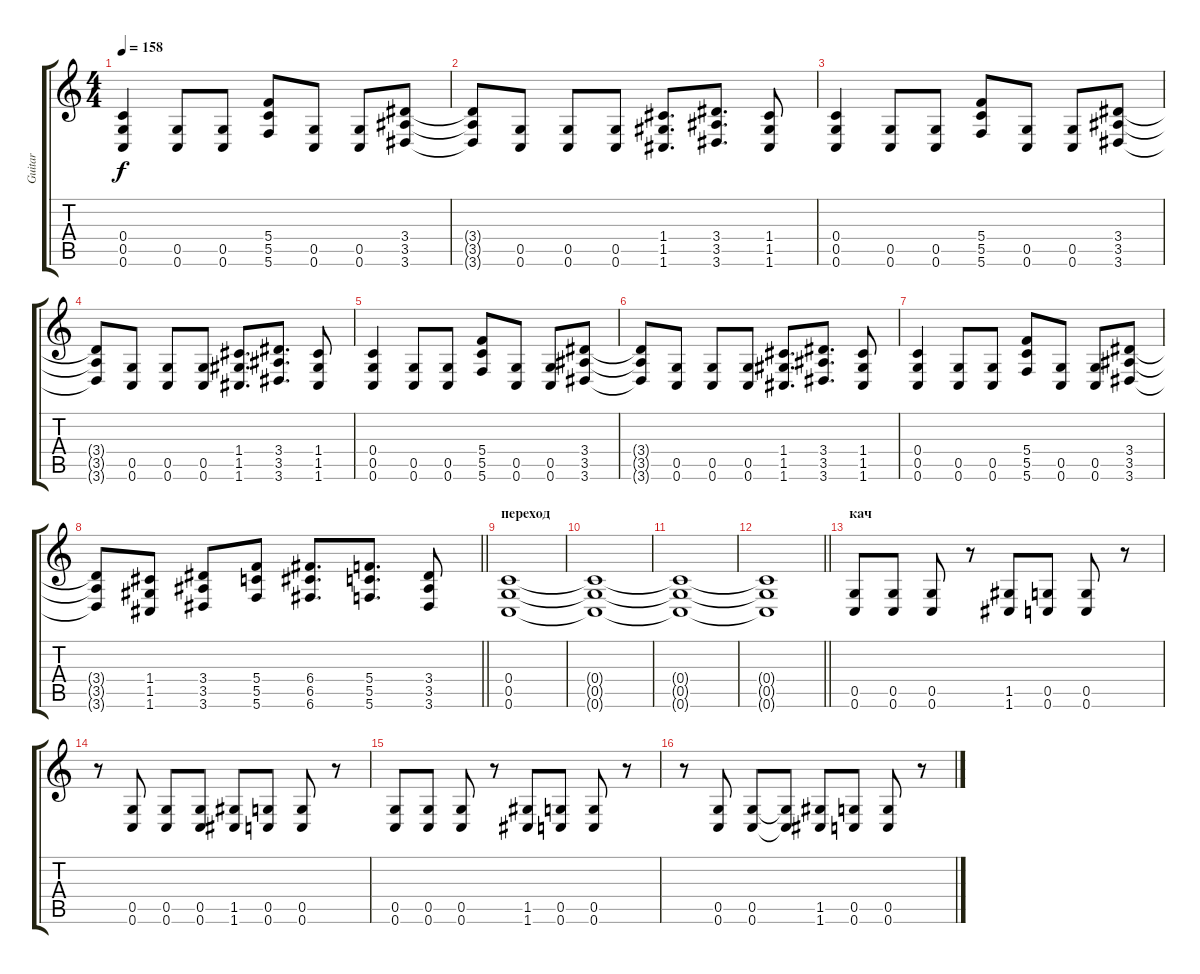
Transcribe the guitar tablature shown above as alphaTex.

\track ("Guitar" "Guitar") {instrument distortionguitar}
\staff {score tabs}
\tuning (D4 A3 F3 C3 G2 C2) {hide}
\ts (4 4)
\tempo 158
\clef g2
\ks c
(0.4 0.5 0.6).4{dy f} (0.5 0.6).8 (0.5 0.6).8 (5.4 5.5 5.6).8 (0.5 0.6).8 (0.5 0.6).8 (3.4 3.5 3.6).8 |
(3.4{t} 3.5{t} 3.6{t}).8 (0.5 0.6).8 (0.5 0.6).8 (0.5 0.6).8 (1.4 1.5 1.6).8{d} (3.4 3.5 3.6).8{d} (1.4 1.5 1.6).8 |
(0.4 0.5 0.6).4 (0.5 0.6).8 (0.5 0.6).8 (5.4 5.5 5.6).8 (0.5 0.6).8 (0.5 0.6).8 (3.4 3.5 3.6).8 |
(3.4{t} 3.5{t} 3.6{t}).8 (0.5 0.6).8 (0.5 0.6).8 (0.5 0.6).8 (1.4 1.5 1.6).8{d} (3.4 3.5 3.6).8{d} (1.4 1.5 1.6).8 |
(0.4 0.5 0.6).4 (0.5 0.6).8 (0.5 0.6).8 (5.4 5.5 5.6).8 (0.5 0.6).8 (0.5 0.6).8 (3.4 3.5 3.6).8 |
(3.4{t} 3.5{t} 3.6{t}).8 (0.5 0.6).8 (0.5 0.6).8 (0.5 0.6).8 (1.4 1.5 1.6).8{d} (3.4 3.5 3.6).8{d} (1.4 1.5 1.6).8 |
(0.4 0.5 0.6).4 (0.5 0.6).8 (0.5 0.6).8 (5.4 5.5 5.6).8 (0.5 0.6).8 (0.5 0.6).8 (3.4 3.5 3.6).8 |
\barLineRight lightlight
(3.4{t} 3.5{t} 3.6{t}).8 (1.4 1.5 1.6).8 (3.4 3.5 3.6).8 (5.4 5.5 5.6).8 (6.4 6.5 6.6).8{d} (5.4 5.5 5.6).8{d} (3.4 3.5 3.6).8 |
\section ("" "переход")
(0.4 0.5 0.6).1 |
(0.4{t} 0.5{t} 0.6{t}).1 |
(0.4{t} 0.5{t} 0.6{t}).1 |
\barLineRight lightlight
(0.4{t} 0.5{t} 0.6{t}).1 |
\section ("" "кач")
(0.5 0.6).8 (0.5 0.6).8 (0.5 0.6).8 r.8 (1.5 1.6).8 (0.5 0.6).8 (0.5 0.6).8 r.8 |
r.8 (0.5 0.6).8 (0.5 0.6).8 (0.5 0.6).8 (1.5 1.6).8 (0.5 0.6).8 (0.5 0.6).8 r.8 |
(0.5 0.6).8 (0.5 0.6).8 (0.5 0.6).8 r.8 (1.5 1.6).8 (0.5 0.6).8 (0.5 0.6).8 r.8 |
r.8 (0.5 0.6).8 (0.5 0.6).8 (0.5{t} 0.6{t}).8 (1.5 1.6).8 (0.5 0.6).8 (0.5 0.6).8 r.8
